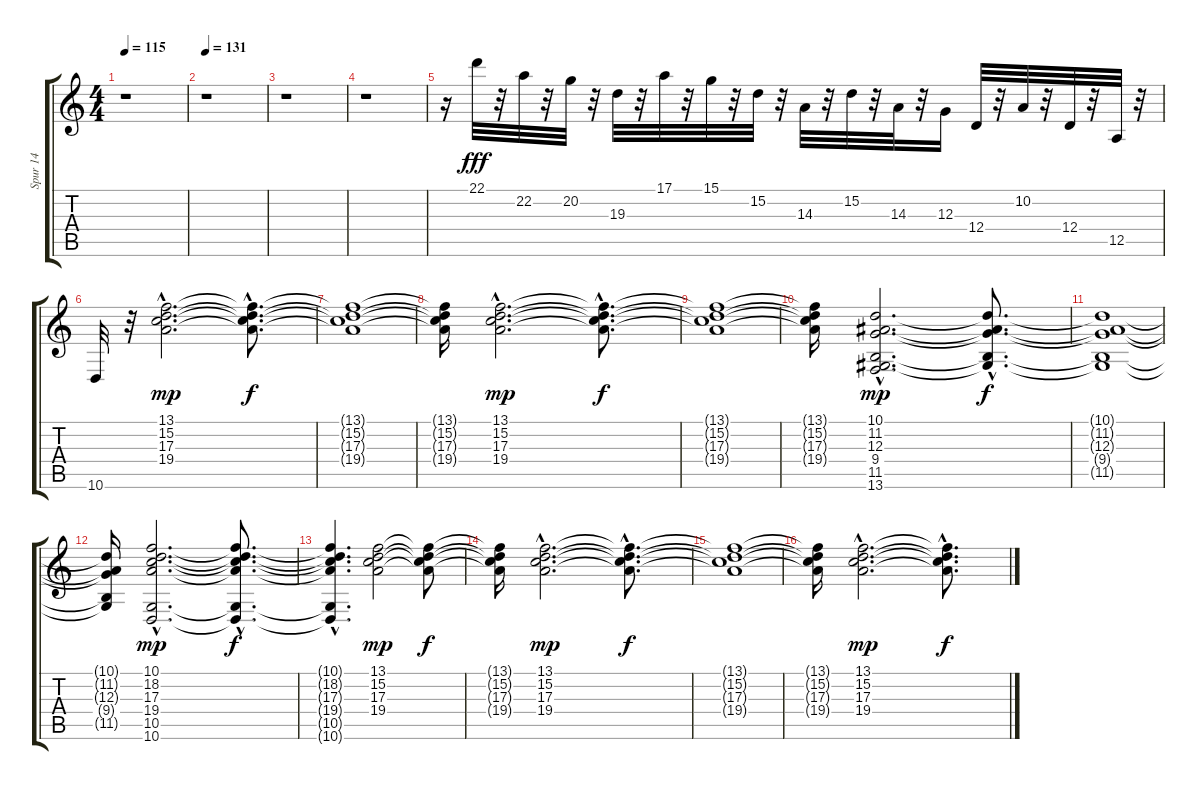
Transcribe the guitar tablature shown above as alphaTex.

\track ("Spur 14" "Spur 14") {instrument stringensemble2}
\staff {score tabs}
\tuning (E4 B3 G3 D3 A2 E2) {hide}
\ts (4 4)
\tempo 115
\clef g2
\ks c
r.1{dy fff instrument stringensemble2} |
\tempo 131
r.1 |
r.1 |
r.1 |
r.16 22.1.32 r.32 22.2.32 r.32 20.2.32 r.32 19.3.32 r.32 17.1.32 r.32 15.1.32 r.32 15.2.32 r.32 14.3.32 r.32 15.2.32 r.32 14.3.32 r.32 12.3.16 12.4.32 r.32 10.2.32 r.32 12.4.32 r.32 12.5.32 r.32 |
10.6.32 r.32 (13.1{hac} 15.2{hac} 17.3{hac} 19.4{hac}).2{d dy mp} (13.1{hac t} 15.2{hac t} 17.3{hac t} 19.4{hac t}).8{d dy f} |
(13.1{t} 15.2{t} 17.3{t} 19.4{t}).1 |
(13.1{t} 15.2{t} 17.3{t} 19.4{t}).16 (13.1{hac} 15.2{hac} 17.3{hac} 19.4{hac}).2{d dy mp} (13.1{hac t} 15.2{hac t} 17.3{hac t} 19.4{hac t}).8{d dy f} |
(13.1{t} 15.2{t} 17.3{t} 19.4{t}).1 |
(13.1{t} 15.2{t} 17.3{t} 19.4{t}).16 (10.1{hac} 11.2{hac} 12.3{hac} 9.4{hac} 11.5{hac} 13.6).2{d dy mp} (10.1{hac t} 11.2{hac t} 12.3{hac t} 9.4{hac t} 11.5{hac t}).8{d dy f} |
(10.1{t} 11.2{t} 12.3{t} 9.4{t} 11.5{t}).1 |
(10.1{t} 11.2{t} 12.3{t} 9.4{t} 11.5{t}).16 (10.1{hac} 18.2{hac} 17.3{hac} 19.4{hac} 10.5{hac} 10.6{hac}).2{d dy mp} (10.1{hac t} 18.2{hac t} 17.3{hac t} 19.4{hac t} 10.5{hac t} 10.6{hac t}).8{d dy f} |
(10.1{hac t} 18.2{hac t} 17.3{hac t} 19.4{hac t} 10.5{hac t} 10.6{hac t}).4{d} (13.1 15.2 17.3 19.4).2{dy mp} (13.1{t} 15.2{t} 17.3{t} 19.4{t}).8{dy f} |
(13.1{t} 15.2{t} 17.3{t} 19.4{t}).16 (13.1{hac} 15.2{hac} 17.3{hac} 19.4{hac}).2{d dy mp} (13.1{hac t} 15.2{hac t} 17.3{hac t} 19.4{hac t}).8{d dy f} |
(13.1{t} 15.2{t} 17.3{t} 19.4{t}).1 |
(13.1{t} 15.2{t} 17.3{t} 19.4{t}).16 (13.1{hac} 15.2{hac} 17.3{hac} 19.4{hac}).2{d dy mp} (13.1{hac t} 15.2{hac t} 17.3{hac t} 19.4{hac t}).8{d dy f}
